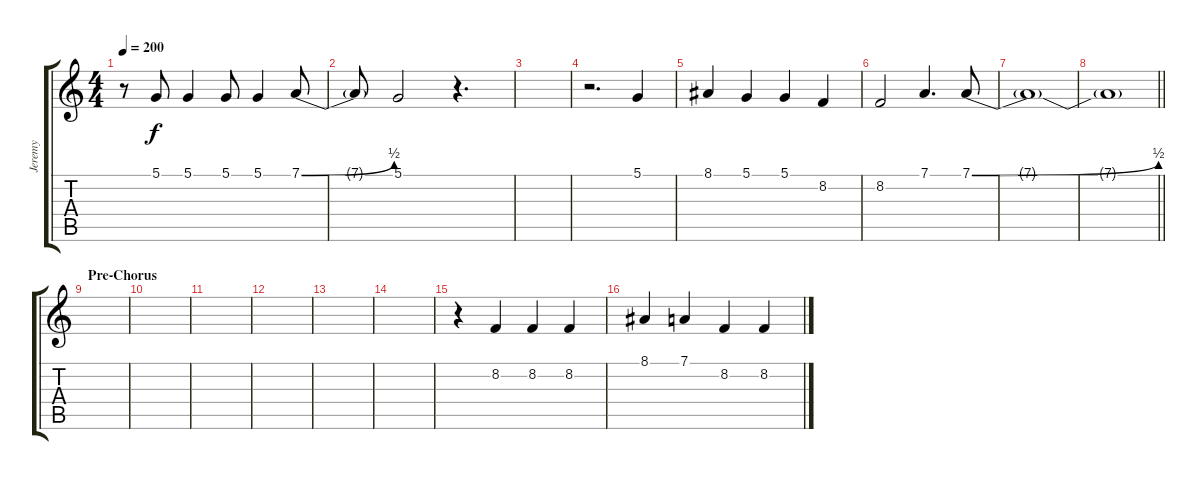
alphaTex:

\track ("Jeremy" "Jeremy") {instrument oboe}
\staff {score tabs}
\tuning (D4 A3 F3 C3 G2 C2) {hide}
\ts (4 4)
\tempo 200
\clef g2
\ks c
r.8{dy f} 5.1.8 5.1.4 5.1.8 5.1.4 7.1{be (bend 0 0 60 2)}.8 |
7.1{t}.8 5.1.2 r.4{d} |
|
r.2{d} 5.1.4 |
8.1.4 5.1.4 5.1.4 8.2.4 |
8.2.2 7.1.4{d} 7.1{be (bend 0 0 60 2)}.8 |
7.1{t}.1 |
\barLineRight lightlight
7.1{t}.1 |
\section ("" "Pre-Chorus")
|
|
|
|
|
|
r.4 8.2.4 8.2.4 8.2.4 |
8.1.4 7.1.4 8.2.4 8.2{sl}.4
